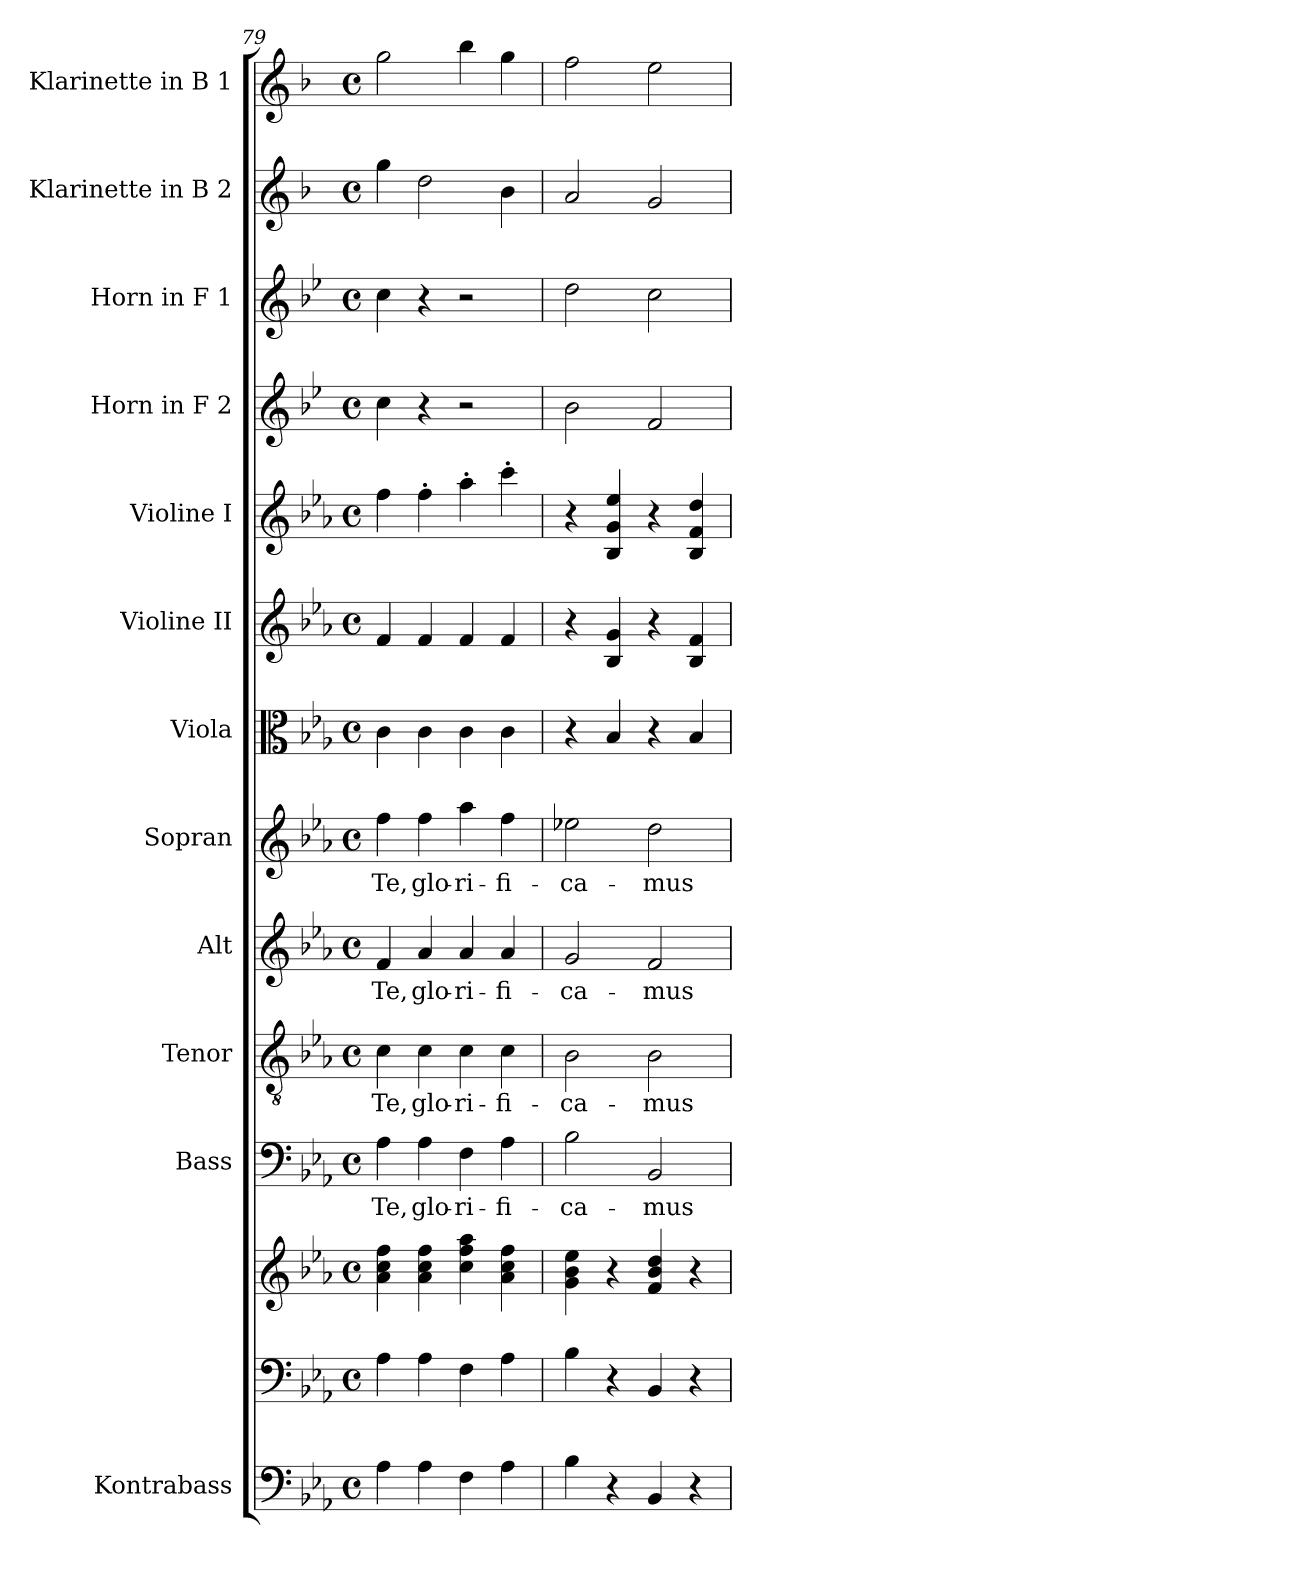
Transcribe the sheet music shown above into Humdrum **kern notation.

**kern	**kern	**kern	**kern	**text	**kern	**text	**kern	**text	**kern	**text	**kern	**kern	**kern	**kern	**kern	**kern	**kern
*part13	*part12	*part12	*part11	*part11	*part10	*part10	*part9	*part9	*part8	*part8	*part7	*part6	*part5	*part4	*part3	*part2	*part1
*staff14	*staff13	*staff12	*staff11	*staff11	*staff10	*staff10	*staff9	*staff9	*staff8	*staff8	*staff7	*staff6	*staff5	*staff4	*staff3	*staff2	*staff1
*I"Kontrabass	*	*	*I"Bass	*	*I"Tenor	*	*I"Alt	*	*I"Sopran	*	*I"Viola	*I"Violine II	*I"Violine I	*I"Horn in F 2	*I"Horn in F 1	*I"Klarinette in B 2	*I"Klarinette in B 1
*I'Kb.	*	*	*I'B	*	*I'T	*	*I'A	*	*I'S	*	*I'Vla.	*I'Vl. II	*I'Vl. I	*I'Hrn. 2	*I'Hrn. 1	*	*
*clefF4	*clefF4	*clefG2	*clefF4	*	*clefGv2	*	*clefG2	*	*clefG2	*	*clefC3	*clefG2	*clefG2	*clefG2	*clefG2	*clefG2	*clefG2
*ITrd7c12	*	*	*	*	*	*	*	*	*	*	*	*	*	*ITrd4c7	*ITrd4c7	*ITrd1c2	*ITrd1c2
*k[b-e-a-]	*k[b-e-a-]	*k[b-e-a-]	*k[b-e-a-]	*	*k[b-e-a-]	*	*k[b-e-a-]	*	*k[b-e-a-]	*	*k[b-e-a-]	*k[b-e-a-]	*k[b-e-a-]	*k[b-e-a-]	*k[b-e-a-]	*k[b-e-a-]	*k[b-e-a-]
*E-:	*E-:	*E-:	*E-:	*	*E-:	*	*E-:	*	*E-:	*	*E-:	*E-:	*E-:	*E-:	*E-:	*E-:	*E-:
*M4/4	*M4/4	*M4/4	*M4/4	*	*M4/4	*	*M4/4	*	*M4/4	*	*M4/4	*M4/4	*M4/4	*M4/4	*M4/4	*M4/4	*M4/4
*met(c)	*met(c)	*met(c)	*met(c)	*	*met(c)	*	*met(c)	*	*met(c)	*	*met(c)	*met(c)	*met(c)	*met(c)	*met(c)	*met(c)	*met(c)
=79	=79	=79	=79	=79	=79	=79	=79	=79	=79	=79	=79	=79	=79	=79	=79	=79	=79
!	!	!	!	!LO:LY:b	!	!LO:LY:b	!	!LO:LY:b	!	!LO:LY:b	!	!	!	!	!	!	!
4AA-\	4A-\	4a-\ 4cc\ 4ff\	4A-\	Te,	4c\	Te,	4f/	Te,	4ff\	Te,	4c\	4f/	4ff\	4f\	4f\	4ff\	2ff\
!	!	!	!	!LO:LY:b	!	!LO:LY:b	!	!LO:LY:b	!	!LO:LY:b	!	!	!	!	!	!	!
4AA-\	4A-\	4a-\ 4cc\ 4ff\	4A-\	glo-	4c\	glo-	4a-/	glo-	4ff\	glo-	4c\	4f/	4ff'>\	4r	4r	2cc\	.
!	!	!	!	!LO:LY:b	!	!LO:LY:b	!	!LO:LY:b	!	!LO:LY:b	!	!	!	!	!	!	!
4FF\	4F\	4cc\ 4ff\ 4aa-\	4F\	-ri-	4c\	-ri-	4a-/	-ri-	4aa-\	-ri-	4c\	4f/	4aa-'>\	2r	2r	.	4aa-\
!	!	!	!	!LO:LY:b	!	!LO:LY:b	!	!LO:LY:b	!	!LO:LY:b	!	!	!	!	!	!	!
4AA-\	4A-\	4a-\ 4cc\ 4ff\	4A-\	-fi-	4c\	-fi-	4a-/	-fi-	4ff\	-fi-	4c\	4f/	4ccc'>\	.	.	4a-\	4ff\
=80	=80	=80	=80	=80	=80	=80	=80	=80	=80	=80	=80	=80	=80	=80	=80	=80	=80
!	!	!	!	!LO:LY:b	!	!LO:LY:b	!	!LO:LY:b	!	!LO:LY:b	!	!	!	!	!	!	!
4BB-\	4B-\	4g\ 4b-\ 4ee-\	2B-\	-ca-	2B-\	-ca-	2g/	-ca-	2ee-X\	-ca-	4r	4r	4r	2e-\	2g\	2g/	2ee-\
4r	4r	4r	.	.	.	.	.	.	.	.	4B-/	4B-/ 4g/	4B-/ 4g/ 4ee-/	.	.	.	.
!	!	!	!	!LO:LY:b	!	!LO:LY:b	!	!LO:LY:b	!	!LO:LY:b	!	!	!	!	!	!	!
4BBB-/	4BB-/	4f/ 4b-/ 4dd/	2BB-/	-mus	2B-\	-mus	2f/	-mus	2dd\	-mus	4r	4r	4r	2B-/	2f\	2f/	2dd\
4r	4r	4r	.	.	.	.	.	.	.	.	4B-/	4B-/ 4f/	4B-/ 4f/ 4dd/	.	.	.	.
=	=	=	=	=	=	=	=	=	=	=	=	=	=	=	=	=	=
*-	*-	*-	*-	*-	*-	*-	*-	*-	*-	*-	*-	*-	*-	*-	*-	*-	*-
